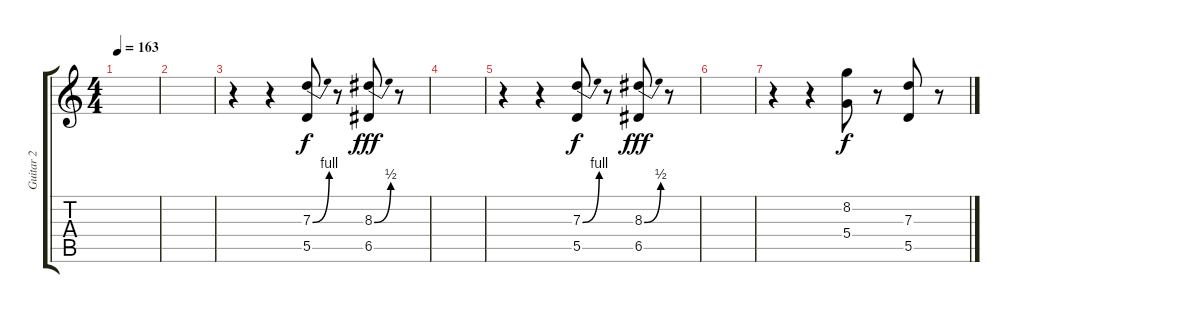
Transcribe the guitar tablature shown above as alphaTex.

\track ("Guitar 2" "Guitar 2") {instrument distortionguitar}
\staff {score tabs}
\tuning (E4 B3 G3 D3 A2 E2) {hide}
\ts (4 4)
\tempo 163
\clef g2
\ks c
|
|
r.4 r.4 (7.3{be (bend 0 0 60 4)} 5.5).8 r.8 (8.3{be (bend 0 0 60 2)} 6.5).8{dy fff} r.8 |
|
r.4 r.4 (7.3{be (bend 0 0 60 4)} 5.5).8{dy f} r.8 (8.3{be (bend 0 0 60 2)} 6.5).8{dy fff} r.8 |
|
r.4 r.4 (8.2 5.4).8{dy f} r.8 (7.3 5.5).8 r.8
